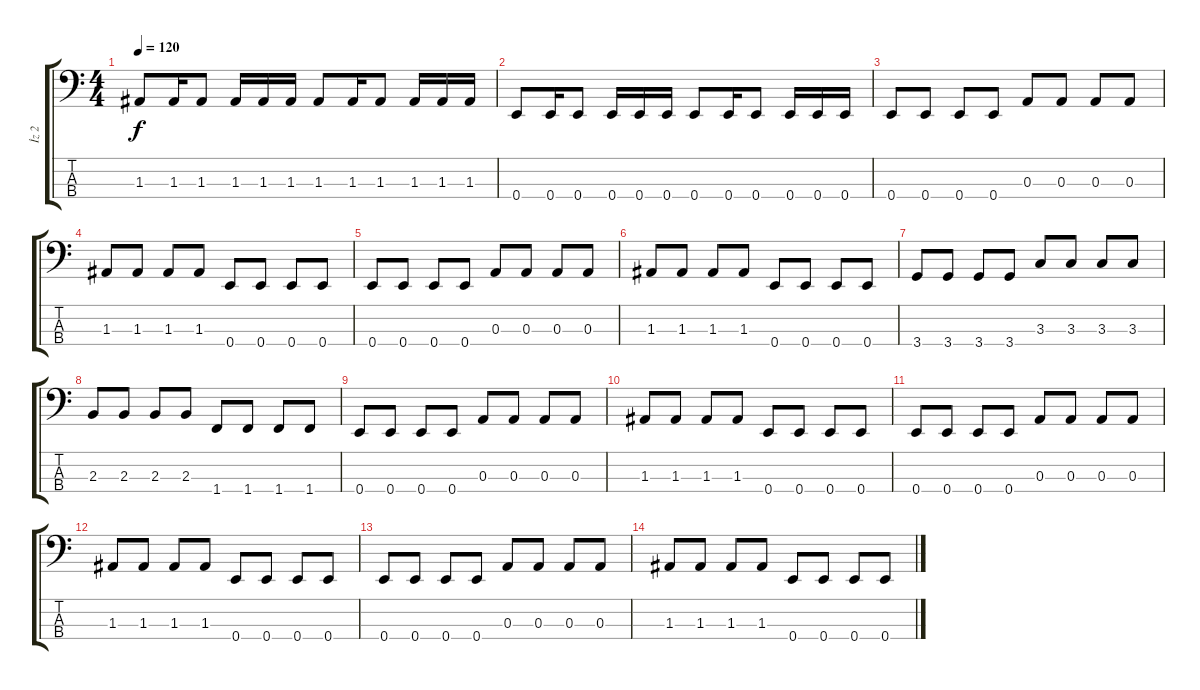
\track ("İz 2" "İz 2") {instrument electricbassfinger}
\staff {score tabs}
\tuning (G2 D2 A1 E1) {hide}
\ts (4 4)
\tempo 120
\clef f4
\ks c
1.3.8{dy f} 1.3.16 1.3.8 1.3.16 1.3.16 1.3.16 1.3.8 1.3.16 1.3.8 1.3.16 1.3.16 1.3.16 |
0.4.8 0.4.16 0.4.8 0.4.16 0.4.16 0.4.16 0.4.8 0.4.16 0.4.8 0.4.16 0.4.16 0.4.16 |
0.4.8 0.4.8 0.4.8 0.4.8 0.3.8 0.3.8 0.3.8 0.3.8 |
1.3.8 1.3.8 1.3.8 1.3.8 0.4.8 0.4.8 0.4.8 0.4.8 |
0.4.8 0.4.8 0.4.8 0.4.8 0.3.8 0.3.8 0.3.8 0.3.8 |
1.3.8 1.3.8 1.3.8 1.3.8 0.4.8 0.4.8 0.4.8 0.4.8 |
3.4.8 3.4.8 3.4.8 3.4.8 3.3.8 3.3.8 3.3.8 3.3.8 |
2.3.8 2.3.8 2.3.8 2.3.8 1.4.8 1.4.8 1.4.8 1.4.8 |
0.4.8 0.4.8 0.4.8 0.4.8 0.3.8 0.3.8 0.3.8 0.3.8 |
1.3.8 1.3.8 1.3.8 1.3.8 0.4.8 0.4.8 0.4.8 0.4.8 |
0.4.8 0.4.8 0.4.8 0.4.8 0.3.8 0.3.8 0.3.8 0.3.8 |
1.3.8 1.3.8 1.3.8 1.3.8 0.4.8 0.4.8 0.4.8 0.4.8 |
0.4.8 0.4.8 0.4.8 0.4.8 0.3.8 0.3.8 0.3.8 0.3.8 |
1.3.8 1.3.8 1.3.8 1.3.8 0.4.8 0.4.8 0.4.8 0.4.8
